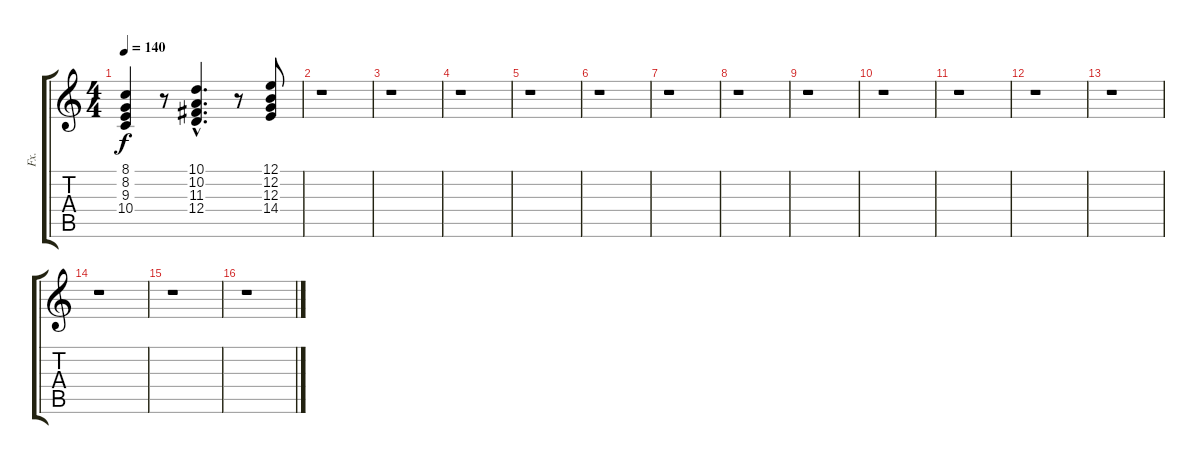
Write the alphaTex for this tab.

\track ("Fx." "Fx.") {instrument lead2sawtooth}
\staff {score tabs}
\tuning (E4 B3 G3 D3 A2 E2) {hide}
\ts (4 4)
\tempo 140
\clef g2
\ks c
(8.1{t} 8.2{t} 9.3{t} 10.4{t}).4{dy f} r.8 (10.1{hac} 10.2{hac} 11.3{hac} 12.4{hac}).4{d} r.8 (12.1 12.2 12.3 14.4).8 |
r.1 |
r.1 |
r.1 |
r.1 |
r.1 |
r.1 |
r.1 |
r.1 |
r.1 |
r.1 |
r.1 |
r.1 |
r.1 |
r.1 |
r.1
